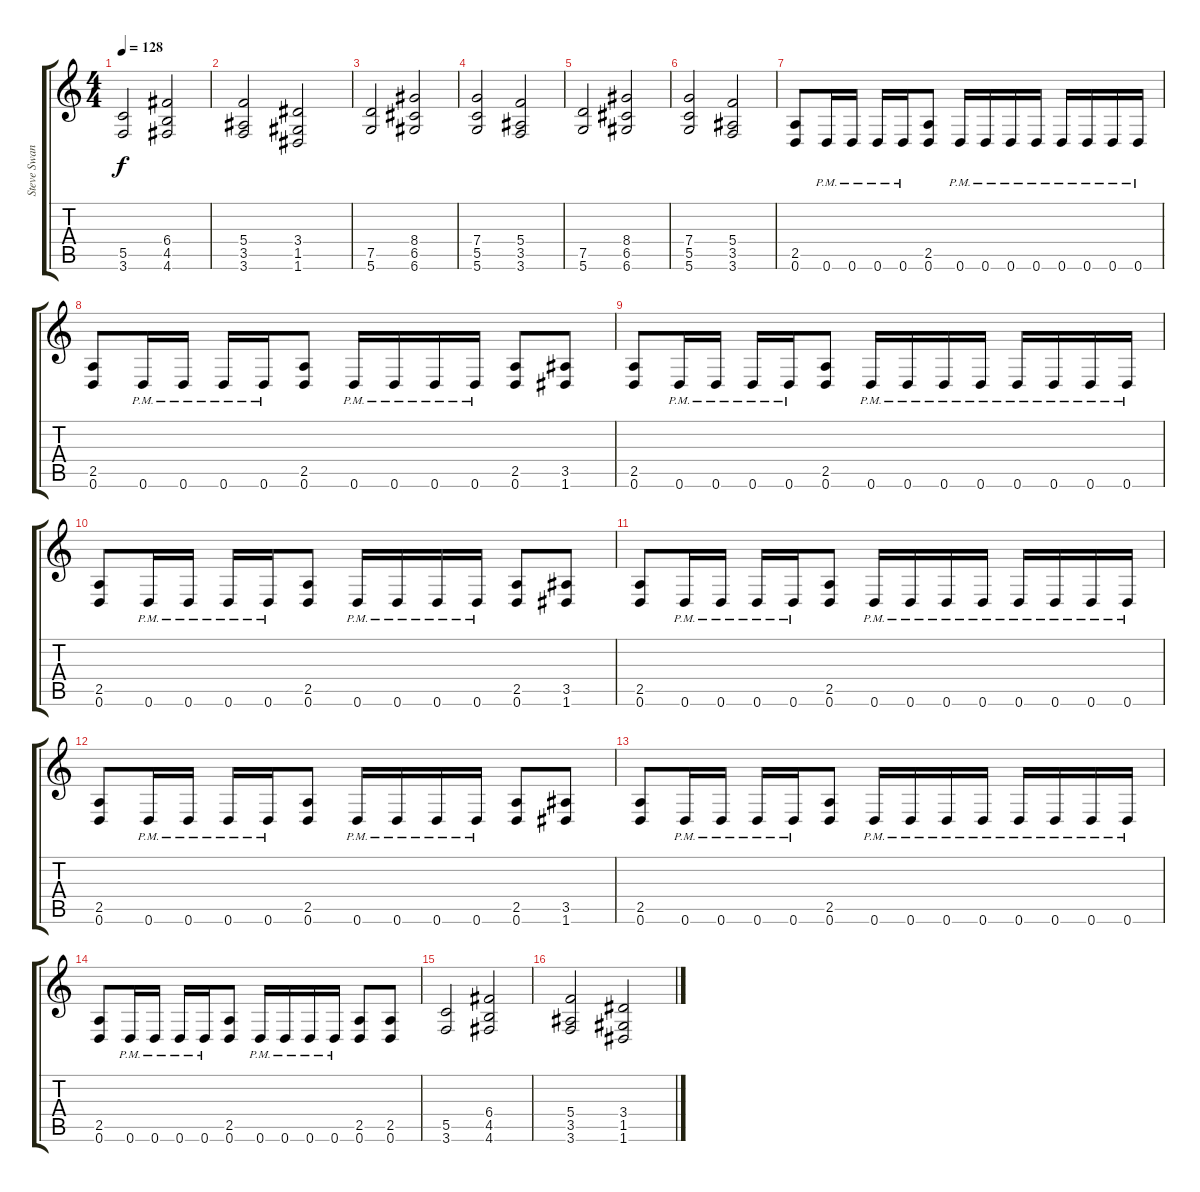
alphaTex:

\track ("Steve Swanson (Rythm Guitar + Solo)" "Steve Swan") {instrument overdrivenguitar}
\staff {score tabs}
\tuning (D4 A3 F3 C3 G2 D2) {hide}
\ts (4 4)
\tempo 128
\clef g2
\ks c
(5.5 3.6).2{dy f} (6.4 4.5 4.6).2 |
(5.4 3.5 3.6).2 (3.4 1.5 1.6).2 |
(7.5 5.6).2 (8.4 6.5 6.6).2 |
(7.4 5.5 5.6).2 (5.4 3.5 3.6).2 |
(7.5 5.6).2 (8.4 6.5 6.6).2 |
(7.4 5.5 5.6).2 (5.4 3.5 3.6).2 |
(2.5 0.6).8 0.6{pm}.16 0.6{pm}.16 0.6{pm}.16 0.6{pm}.16 (2.5 0.6).8 0.6{pm}.16 0.6{pm}.16 0.6{pm}.16 0.6{pm}.16 0.6{pm}.16 0.6{pm}.16 0.6{pm}.16 0.6{pm}.16 |
(2.5 0.6).8 0.6{pm}.16 0.6{pm}.16 0.6{pm}.16 0.6{pm}.16 (2.5 0.6).8 0.6{pm}.16 0.6{pm}.16 0.6{pm}.16 0.6{pm}.16 (2.5 0.6).8 (3.5 1.6).8 |
(2.5 0.6).8 0.6{pm}.16 0.6{pm}.16 0.6{pm}.16 0.6{pm}.16 (2.5 0.6).8 0.6{pm}.16 0.6{pm}.16 0.6{pm}.16 0.6{pm}.16 0.6{pm}.16 0.6{pm}.16 0.6{pm}.16 0.6{pm}.16 |
(2.5 0.6).8 0.6{pm}.16 0.6{pm}.16 0.6{pm}.16 0.6{pm}.16 (2.5 0.6).8 0.6{pm}.16 0.6{pm}.16 0.6{pm}.16 0.6{pm}.16 (2.5 0.6).8 (3.5 1.6).8 |
(2.5 0.6).8 0.6{pm}.16 0.6{pm}.16 0.6{pm}.16 0.6{pm}.16 (2.5 0.6).8 0.6{pm}.16 0.6{pm}.16 0.6{pm}.16 0.6{pm}.16 0.6{pm}.16 0.6{pm}.16 0.6{pm}.16 0.6{pm}.16 |
(2.5 0.6).8 0.6{pm}.16 0.6{pm}.16 0.6{pm}.16 0.6{pm}.16 (2.5 0.6).8 0.6{pm}.16 0.6{pm}.16 0.6{pm}.16 0.6{pm}.16 (2.5 0.6).8 (3.5 1.6).8 |
(2.5 0.6).8 0.6{pm}.16 0.6{pm}.16 0.6{pm}.16 0.6{pm}.16 (2.5 0.6).8 0.6{pm}.16 0.6{pm}.16 0.6{pm}.16 0.6{pm}.16 0.6{pm}.16 0.6{pm}.16 0.6{pm}.16 0.6{pm}.16 |
(2.5 0.6).8 0.6{pm}.16 0.6{pm}.16 0.6{pm}.16 0.6{pm}.16 (2.5 0.6).8 0.6{pm}.16 0.6{pm}.16 0.6{pm}.16 0.6{pm}.16 (2.5 0.6).8 (2.5 0.6).8 |
(5.5 3.6).2 (6.4 4.5 4.6).2 |
(5.4 3.5 3.6).2 (3.4 1.5 1.6).2
